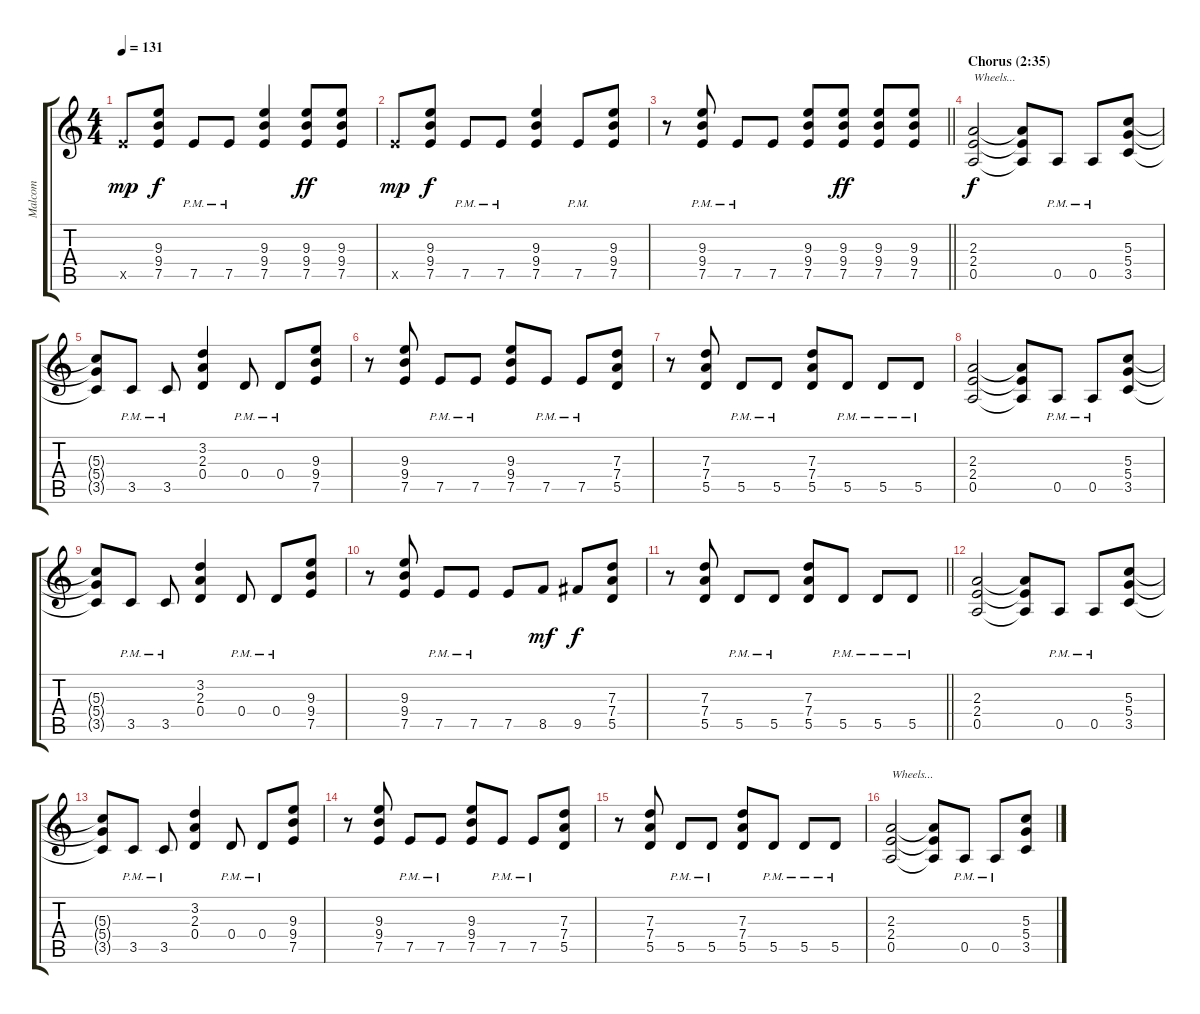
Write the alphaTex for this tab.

\track ("Malcom" "Malcom") {instrument overdrivenguitar}
\staff {score tabs}
\tuning (E4 B3 G3 D3 A2 E2) {hide}
\ts (4 4)
\tempo 131
\clef g2
\ks c
7.5{x}.8{dy mp} (9.3 9.4 7.5).8{dy f} 7.5{pm}.8 7.5{pm}.8 (9.3 9.4 7.5).4 (9.3 9.4 7.5).8{dy ff} (9.3 9.4 7.5).8 |
7.5{x}.8{dy mp} (9.3 9.4 7.5).8{dy f} 7.5{pm}.8 7.5{pm}.8 (9.3 9.4 7.5).4 7.5{pm}.8 (9.3 9.4 7.5).8 |
\barLineRight lightlight
r.8 (9.3 9.4 7.5{pm}).8 7.5{pm}.8 7.5.8 (9.3 9.4 7.5).8 (9.3 9.4 7.5).8{dy ff} (9.3 9.4 7.5).8 (9.3 9.4 7.5).8 |
\section ("" "Chorus (2:35)")
(2.3 2.4 0.5).2{txt "Wheels..." dy f} (2.3{t} 2.4{t} 0.5{t}).8 0.5{pm}.8 0.5{pm}.8 (5.3 5.4 3.5).8 |
(5.3{t} 5.4{t} 3.5{t}).8 3.5{pm}.8 3.5{pm}.8 (3.2 2.3 0.4).4 0.4{pm}.8 0.4{pm}.8 (9.3 9.4 7.5).8 |
r.8 (9.3 9.4 7.5).8 7.5{pm}.8 7.5{pm}.8 (9.3 9.4 7.5).8 7.5{pm}.8 7.5{pm}.8 (7.3 7.4 5.5).8 |
r.8 (7.3 7.4 5.5).8 5.5{pm}.8 5.5{pm}.8 (7.3 7.4 5.5).8 5.5{pm}.8 5.5{pm}.8 5.5{pm}.8 |
(2.3 2.4 0.5).2 (2.3{t} 2.4{t} 0.5{t}).8 0.5{pm}.8 0.5{pm}.8 (5.3 5.4 3.5).8 |
(5.3{t} 5.4{t} 3.5{t}).8 3.5{pm}.8 3.5{pm}.8 (3.2 2.3 0.4).4 0.4{pm}.8 0.4{pm}.8 (9.3 9.4 7.5).8 |
r.8 (9.3 9.4 7.5).8 7.5{pm}.8 7.5{pm}.8 7.5.8 8.5.8{dy mf} 9.5.8{dy f} (7.3 7.4 5.5).8 |
\barLineRight lightlight
r.8 (7.3 7.4 5.5).8 5.5{pm}.8 5.5{pm}.8 (7.3 7.4 5.5).8 5.5{pm}.8 5.5{pm}.8 5.5{pm}.8 |
(2.3 2.4 0.5).2 (2.3{t} 2.4{t} 0.5{t}).8 0.5{pm}.8 0.5{pm}.8 (5.3 5.4 3.5).8 |
(5.3{t} 5.4{t} 3.5{t}).8 3.5{pm}.8 3.5{pm}.8 (3.2 2.3 0.4).4 0.4{pm}.8 0.4{pm}.8 (9.3 9.4 7.5).8 |
r.8 (9.3 9.4 7.5).8 7.5{pm}.8 7.5{pm}.8 (9.3 9.4 7.5).8 7.5{pm}.8 7.5{pm}.8 (7.3 7.4 5.5).8 |
r.8 (7.3 7.4 5.5).8 5.5{pm}.8 5.5{pm}.8 (7.3 7.4 5.5).8 5.5{pm}.8 5.5{pm}.8 5.5{pm}.8 |
(2.3 2.4 0.5).2{txt "Wheels..."} (2.3{t} 2.4{t} 0.5{t}).8 0.5{pm}.8 0.5{pm}.8 (5.3 5.4 3.5).8
